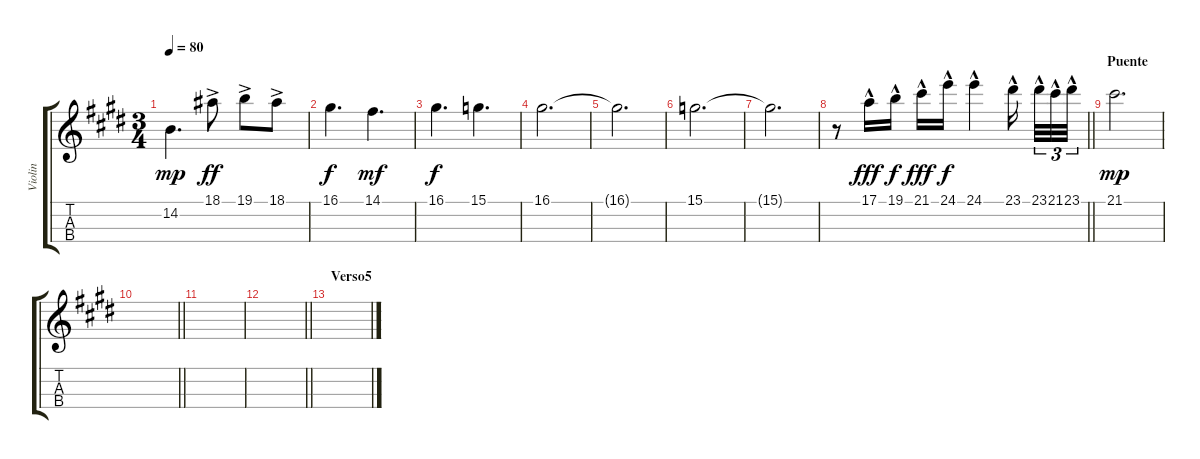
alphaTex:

\track ("Violin" "Violin") {instrument synthstrings1}
\staff {score tabs}
\tuning (E4 A3 D3 G2) {hide}
\ts (3 4)
\tempo 80
\clef g2
\ks c#minor
14.2.4{d dy mp} 18.1{ac}.8{dy ff} 19.1{ac}.8 18.1{ac}.8 |
16.1.4{d dy f} 14.1.4{d dy mf} |
16.1.4{d dy f} 15.1.4{d} |
16.1.2{d} |
16.1{t}.2{d} |
15.1.2{d} |
15.1{t}.2{d} |
\barLineRight lightlight
r.8 17.1{hac}.16{dy fff} 19.1{hac}.16{dy f} 21.1{hac}.16{dy fff} 24.1{hac}.16{dy f} 24.1{hac}.4 23.1{hac}.16{beam splitsecondary} 23.1{hac}.32{tu (3 2)} 21.1{hac}.32{tu (3 2)} 23.1{hac}.32{tu (3 2)} |
\section ("" "Puente")
21.1.2{d dy mp} |
\barLineRight lightlight
|
|
\barLineRight lightlight
|
\section ("" "Verso5")
